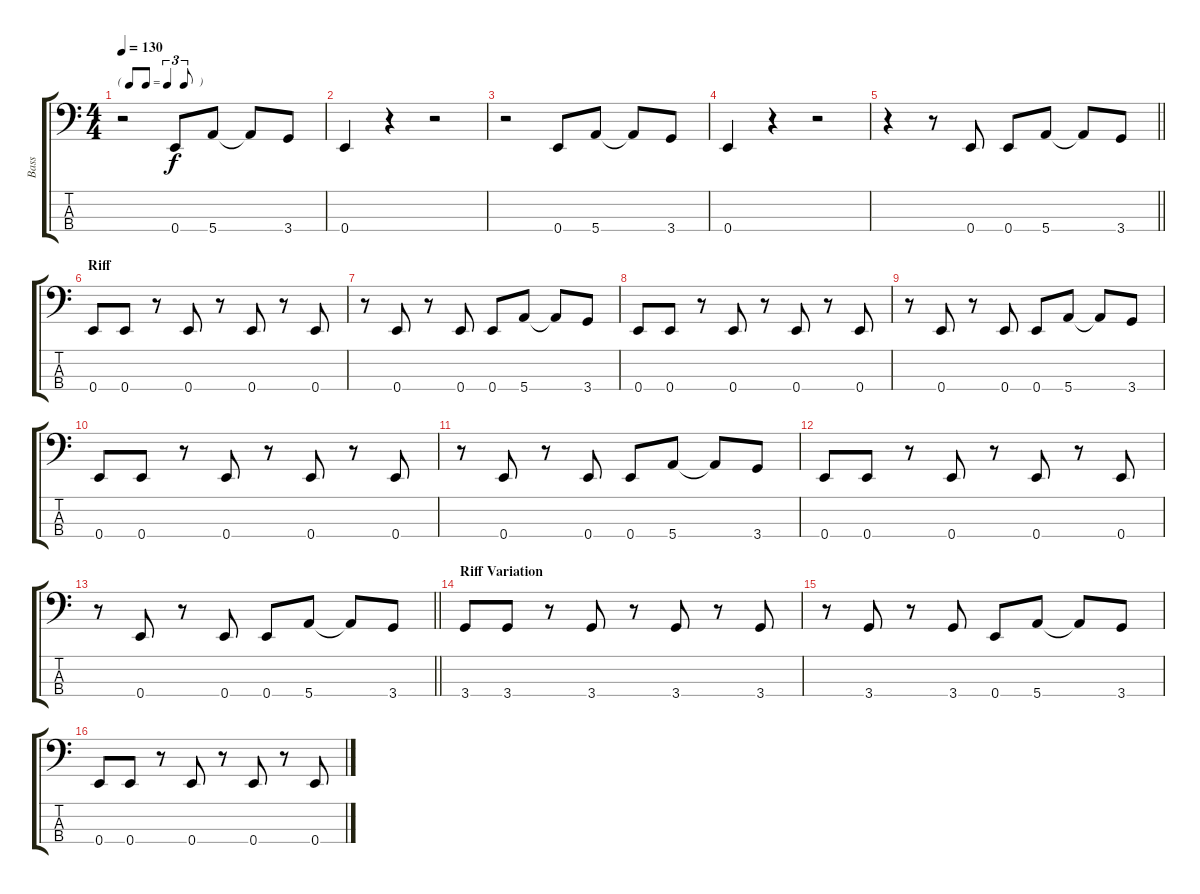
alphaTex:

\track ("Bass" "Bass") {instrument electricbassfinger}
\staff {score tabs}
\tuning (G2 D2 A1 E1) {hide}
\ts (4 4)
\tf triplet8th
\tempo 130
\clef f4
\ks c
r.2{dy f} 0.4.8 5.4.8 5.4{t}.8 3.4.8 |
0.4.4 r.4 r.2 |
r.2 0.4.8 5.4.8 5.4{t}.8 3.4.8 |
0.4.4 r.4 r.2 |
\barLineRight lightlight
r.4 r.8 0.4.8 0.4.8 5.4.8 5.4{t}.8 3.4.8 |
\section ("" "Riff")
0.4.8 0.4.8 r.8 0.4.8 r.8 0.4.8 r.8 0.4.8 |
r.8 0.4.8 r.8 0.4.8 0.4.8 5.4.8 5.4{t}.8 3.4.8 |
0.4.8 0.4.8 r.8 0.4.8 r.8 0.4.8 r.8 0.4.8 |
r.8 0.4.8 r.8 0.4.8 0.4.8 5.4.8 5.4{t}.8 3.4.8 |
0.4.8 0.4.8 r.8 0.4.8 r.8 0.4.8 r.8 0.4.8 |
r.8 0.4.8 r.8 0.4.8 0.4.8 5.4.8 5.4{t}.8 3.4.8 |
0.4.8 0.4.8 r.8 0.4.8 r.8 0.4.8 r.8 0.4.8 |
\barLineRight lightlight
r.8 0.4.8 r.8 0.4.8 0.4.8 5.4.8 5.4{t}.8 3.4.8 |
\section ("" "Riff Variation")
3.4.8 3.4.8 r.8 3.4.8 r.8 3.4.8 r.8 3.4.8 |
r.8 3.4.8 r.8 3.4.8 0.4.8 5.4.8 5.4{t}.8 3.4.8 |
0.4.8 0.4.8 r.8 0.4.8 r.8 0.4.8 r.8 0.4.8
